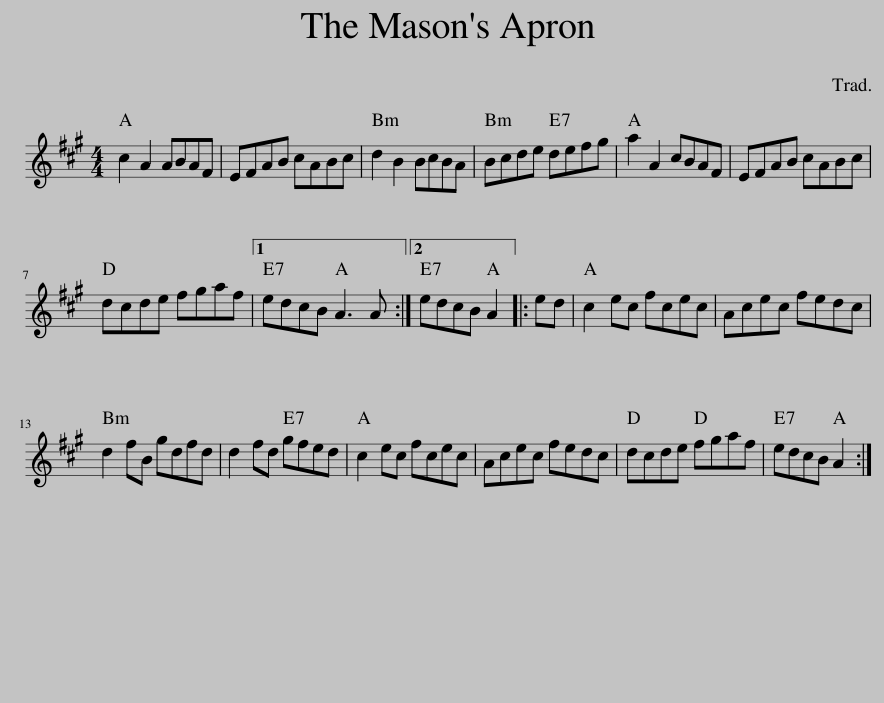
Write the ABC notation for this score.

X:1
L:1/8
M:4/4
I:linebreak $
K:A
V:1 treble
V:1
 c2 A2 ABAF | EFAB cABc | d2 B2 BcBA | Bcde defg | a2 A2 cBAF | %5
 EFAB cABc |$ dcde fgaf |1 edcB A3 A :|2 edcB A2 |: ed | %10
 c2 ec fcec | Acec fedc |$ d2 fB gdfd | d2 fd gfed | c2 ec fcec | %15
 Acec fedc | dcde fgaf | edcB A2 :| %18
